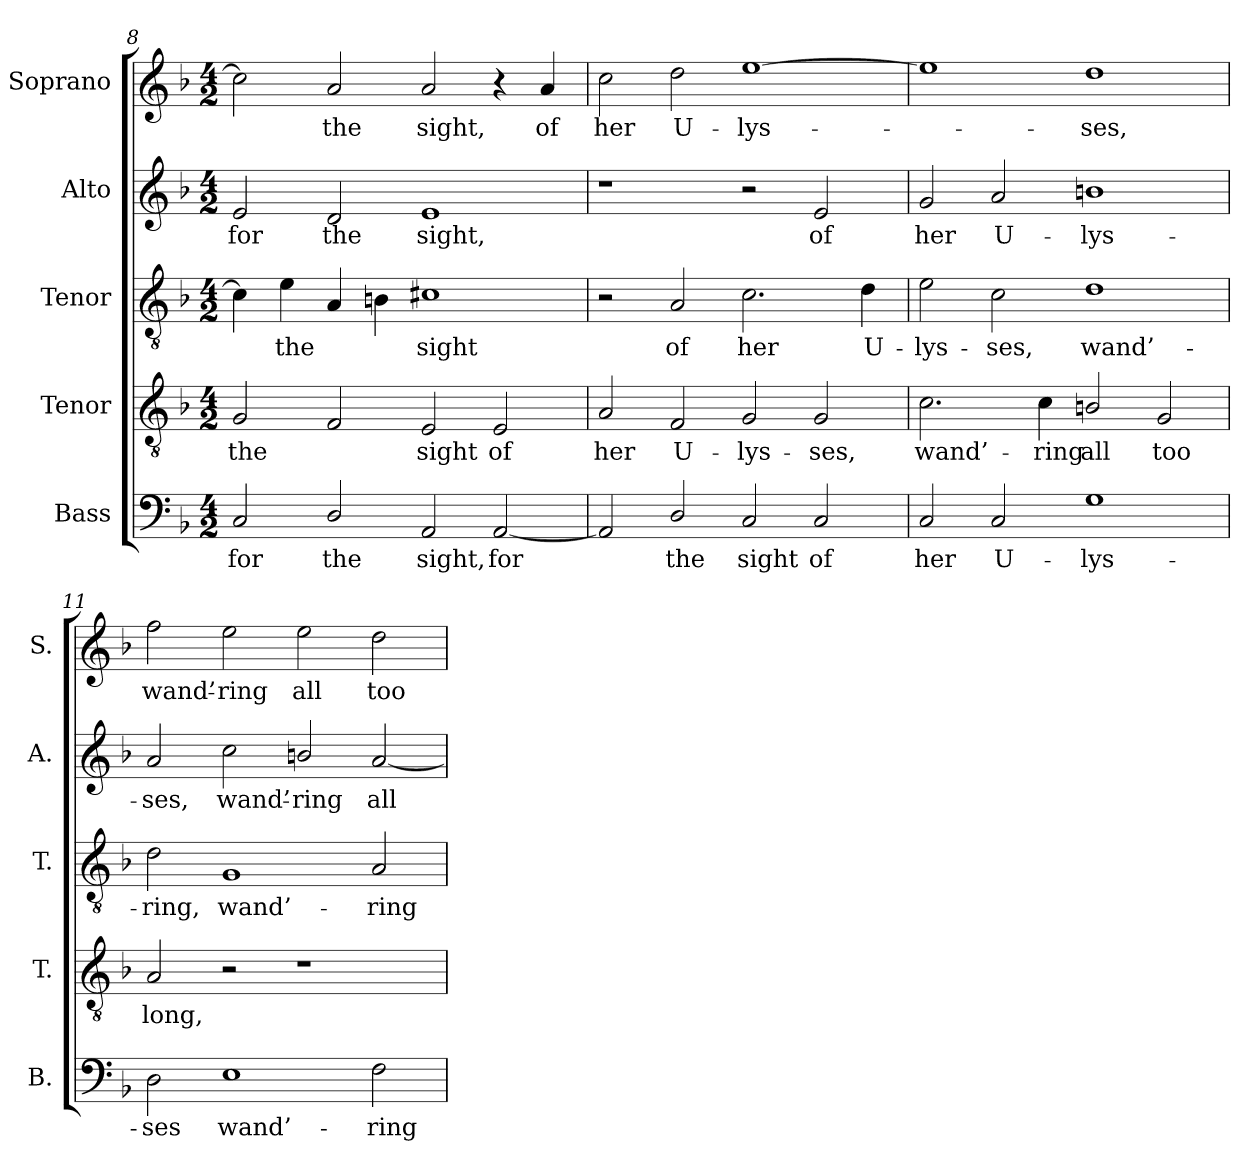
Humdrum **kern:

**kern	**text	**kern	**text	**kern	**text	**kern	**text	**kern	**text
*part5	*part5	*part4	*part4	*part3	*part3	*part2	*part2	*part1	*part1
*staff5	*staff5	*staff4	*staff4	*staff3	*staff3	*staff2	*staff2	*staff1	*staff1
*I"Bass	*	*I"Tenor	*	*I"Tenor	*	*I"Alto	*	*I"Soprano	*
*I'B.	*	*I'T.	*	*I'T.	*	*I'A.	*	*I'S.	*
*clefF4	*	*clefGv2	*	*clefGv2	*	*clefG2	*	*clefG2	*
*	*	*ITrd7c12	*	*ITrd7c12	*	*	*	*	*
*k[b-]	*	*k[b-]	*	*k[b-]	*	*k[b-]	*	*k[b-]	*
*F:	*	*F:	*	*F:	*	*F:	*	*F:	*
*M4/2	*	*M4/2	*	*M4/2	*	*M4/2	*	*M4/2	*
=8	=8	=8	=8	=8	=8	=8	=8	=8	=8
!	!LO:LY:b:color=#000000	!	!	!	!	!	!	!	!
!	!	!	!LO:LY:b:color=#000000	!	!	!	!	!	!
!	!	!	!	!	!	!	!LO:LY:b:color=#000000	!	!
2Ci/	for	2GGi/	the	4Ci\]	.	2ei/	for	2cci\]	.
!	!	!	!	!	!LO:LY:b:color=#000000	!	!	!	!
.	.	.	.	4Ei\	the	.	.	.	.
!	!LO:LY:b:color=#000000	!	!	!	!	!	!	!	!
!	!	!	!	!	!	!	!LO:LY:b:color=#000000	!	!
!	!	!	!	!	!	!	!	!	!LO:LY:b:color=#000000
2Di/	the	2FFi/	.	4AAi/	.	2di/	the	2ai/	the
.	.	.	.	4BBni\	.	.	.	.	.
!	!LO:LY:b:color=#000000	!	!	!	!	!	!	!	!
!	!	!	!LO:LY:b:color=#000000	!	!	!	!	!	!
!	!	!	!	!	!LO:LY:b:color=#000000	!	!	!	!
!	!	!	!	!	!	!	!LO:LY:b:color=#000000	!	!
!	!	!	!	!	!	!	!	!	!LO:LY:b:color=#000000
2AAi/	sight,	2EEi/	sight	1C#Xi	sight	1ei	sight,	2ai/	sight,
!	!LO:LY:b:color=#000000	!	!	!	!	!	!	!	!
!	!	!	!LO:LY:b:color=#000000	!	!	!	!	!	!
[2AAi/	for	2EEi/	of	.	.	.	.	4r	.
!	!	!	!	!	!	!	!	!	!LO:LY:b:color=#000000
.	.	.	.	.	.	.	.	4ai/	of
!!LO:LB:g=z
=9	=9	=9	=9	=9	=9	=9	=9	=9	=9
!	!	!	!LO:LY:b:color=#000000	!	!	!	!	!	!
!	!	!	!	!	!	!	!	!	!LO:LY:b:color=#000000
2AAi/]	.	2AAi/	her	2r	.	1r	.	2cci\	her
!	!LO:LY:b:color=#000000	!	!	!	!	!	!	!	!
!	!	!	!LO:LY:b:color=#000000	!	!	!	!	!	!
!	!	!	!	!	!LO:LY:b:color=#000000	!	!	!	!
!	!	!	!	!	!	!	!	!	!LO:LY:b:color=#000000
2Di/	the	2FFi/	U-	2AAi/	of	.	.	2ddi\	U-
!	!LO:LY:b:color=#000000	!	!	!	!	!	!	!	!
!	!	!	!LO:LY:b:color=#000000	!	!	!	!	!	!
!	!	!	!	!	!LO:LY:b:color=#000000	!	!	!	!
!	!	!	!	!	!	!	!	!	!LO:LY:b:color=#000000
2Ci/	sight	2GGi/	-lys-	2.Ci\	her	2r	.	[1eei	-lys-
!	!LO:LY:b:color=#000000	!	!	!	!	!	!	!	!
!	!	!	!LO:LY:b:color=#000000	!	!	!	!	!	!
!	!	!	!	!	!	!	!LO:LY:b:color=#000000	!	!
2Ci/	of	2GGi/	-ses,	.	.	2ei/	of	.	.
!	!	!	!	!	!LO:LY:b:color=#000000	!	!	!	!
.	.	.	.	4Di\	U-	.	.	.	.
=10	=10	=10	=10	=10	=10	=10	=10	=10	=10
!	!LO:LY:b:color=#000000	!	!	!	!	!	!	!	!
!	!	!	!LO:LY:b:color=#000000	!	!	!	!	!	!
!	!	!	!	!	!LO:LY:b:color=#000000	!	!	!	!
!	!	!	!	!	!	!	!LO:LY:b:color=#000000	!	!
2Ci/	her	2.Ci\	wand’-	2Ei\	-lys-	2gi/	her	1eei]	.
!	!LO:LY:b:color=#000000	!	!	!	!	!	!	!	!
!	!	!	!	!	!LO:LY:b:color=#000000	!	!	!	!
!	!	!	!	!	!	!	!LO:LY:b:color=#000000	!	!
2Ci/	U-	.	.	2Ci\	-ses,	2ai/	U-	.	.
!	!	!	!LO:LY:b:color=#000000	!	!	!	!	!	!
.	.	4Ci\	-ring	.	.	.	.	.	.
!	!LO:LY:b:color=#000000	!	!	!	!	!	!	!	!
!	!	!	!LO:LY:b:color=#000000	!	!	!	!	!	!
!	!	!	!	!	!LO:LY:b:color=#000000	!	!	!	!
!	!	!	!	!	!	!	!LO:LY:b:color=#000000	!	!
!	!	!	!	!	!	!	!	!	!LO:LY:b:color=#000000
1Gi	-lys-	2BBni/	all	1Di	wand’-	1bni	-lys-	1ddi	-ses,
!	!	!	!LO:LY:b:color=#000000	!	!	!	!	!	!
.	.	2GGi/	too	.	.	.	.	.	.
=11	=11	=11	=11	=11	=11	=11	=11	=11	=11
!	!LO:LY:b:color=#000000	!	!	!	!	!	!	!	!
!	!	!	!LO:LY:b:color=#000000	!	!	!	!	!	!
!	!	!	!	!	!LO:LY:b:color=#000000	!	!	!	!
!	!	!	!	!	!	!	!LO:LY:b:color=#000000	!	!
!	!	!	!	!	!	!	!	!	!LO:LY:b:color=#000000
2Di\	-ses	2AAi/	long,	2Di\	-ring,	2ai/	-ses,	2ffi\	wand’-
!	!LO:LY:b:color=#000000	!	!	!	!	!	!	!	!
!	!	!	!	!	!LO:LY:b:color=#000000	!	!	!	!
!	!	!	!	!	!	!	!LO:LY:b:color=#000000	!	!
!	!	!	!	!	!	!	!	!	!LO:LY:b:color=#000000
1Ei	wand’-	2r	.	1GGi	wand’-	2cci\	wand’-	2eei\	-ring
!	!	!	!	!	!	!	!LO:LY:b:color=#000000	!	!
!	!	!	!	!	!	!	!	!	!LO:LY:b:color=#000000
.	.	1r	.	.	.	2bni/	-ring	2eei\	all
!	!LO:LY:b:color=#000000	!	!	!	!	!	!	!	!
!	!	!	!	!	!LO:LY:b:color=#000000	!	!	!	!
!	!	!	!	!	!	!	!LO:LY:b:color=#000000	!	!
!	!	!	!	!	!	!	!	!	!LO:LY:b:color=#000000
2Fi\	-ring	.	.	2AAi/	-ring	[2ai/	all	2ddi\	too
=	=	=	=	=	=	=	=	=	=
*-	*-	*-	*-	*-	*-	*-	*-	*-	*-
